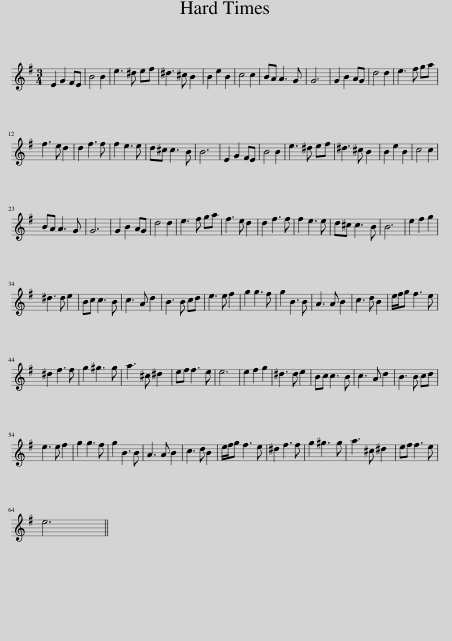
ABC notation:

X:1
L:1/8
M:3/4
I:linebreak $
K:Emin
V:1 treble
V:1
 E2 G2 FE | B4 B2 | e3 ^d ef | ^d3 ^c B2 | B2 e2 B2 | %5
 c4 c2 | BA A3 G | G6 | G2 B2 AG | d4 d2 | %10
 e3 f ga |$ f3 e d2 | d2 f3 f | f2 e3 e | d^c c3 B | %15
 B6 | E2 G2 FE | B4 B2 | e3 ^d ef | ^d3 ^c B2 | %20
 B2 e2 B2 | c4 c2 |$ BA A3 G | G6 | G2 B2 AG | %25
 d4 d2 | e3 f ga | f3 e d2 | d2 f3 f | f2 e3 e | %30
 d^c c3 B | B6 | e2 f2 g2 |$ ^d3 d e2 | Bc c3 B | %35
 c3 A d2 | B3 B cd | e3 e f2 | g2 g3 f | g2 B3 B | %40
 A3 A B2 | c3 d B2 | e/f/g f3 e |$ ^d2 f3 f | g2 ^g3 g | %45
 a3 ^c ^d2 | ef f3 e | e6 | e2 f2 g2 | ^d3 d e2 | %50
 Bc c3 B | c3 A d2 | B3 B cd |$ e3 e f2 | g2 g3 f | %55
 g2 B3 B | A3 A B2 | c3 d B2 | e/f/g f3 e | ^d2 f3 f | %60
 g2 ^g3 g | a3 ^c ^d2 | ef f3 e |$ e6 || %64
